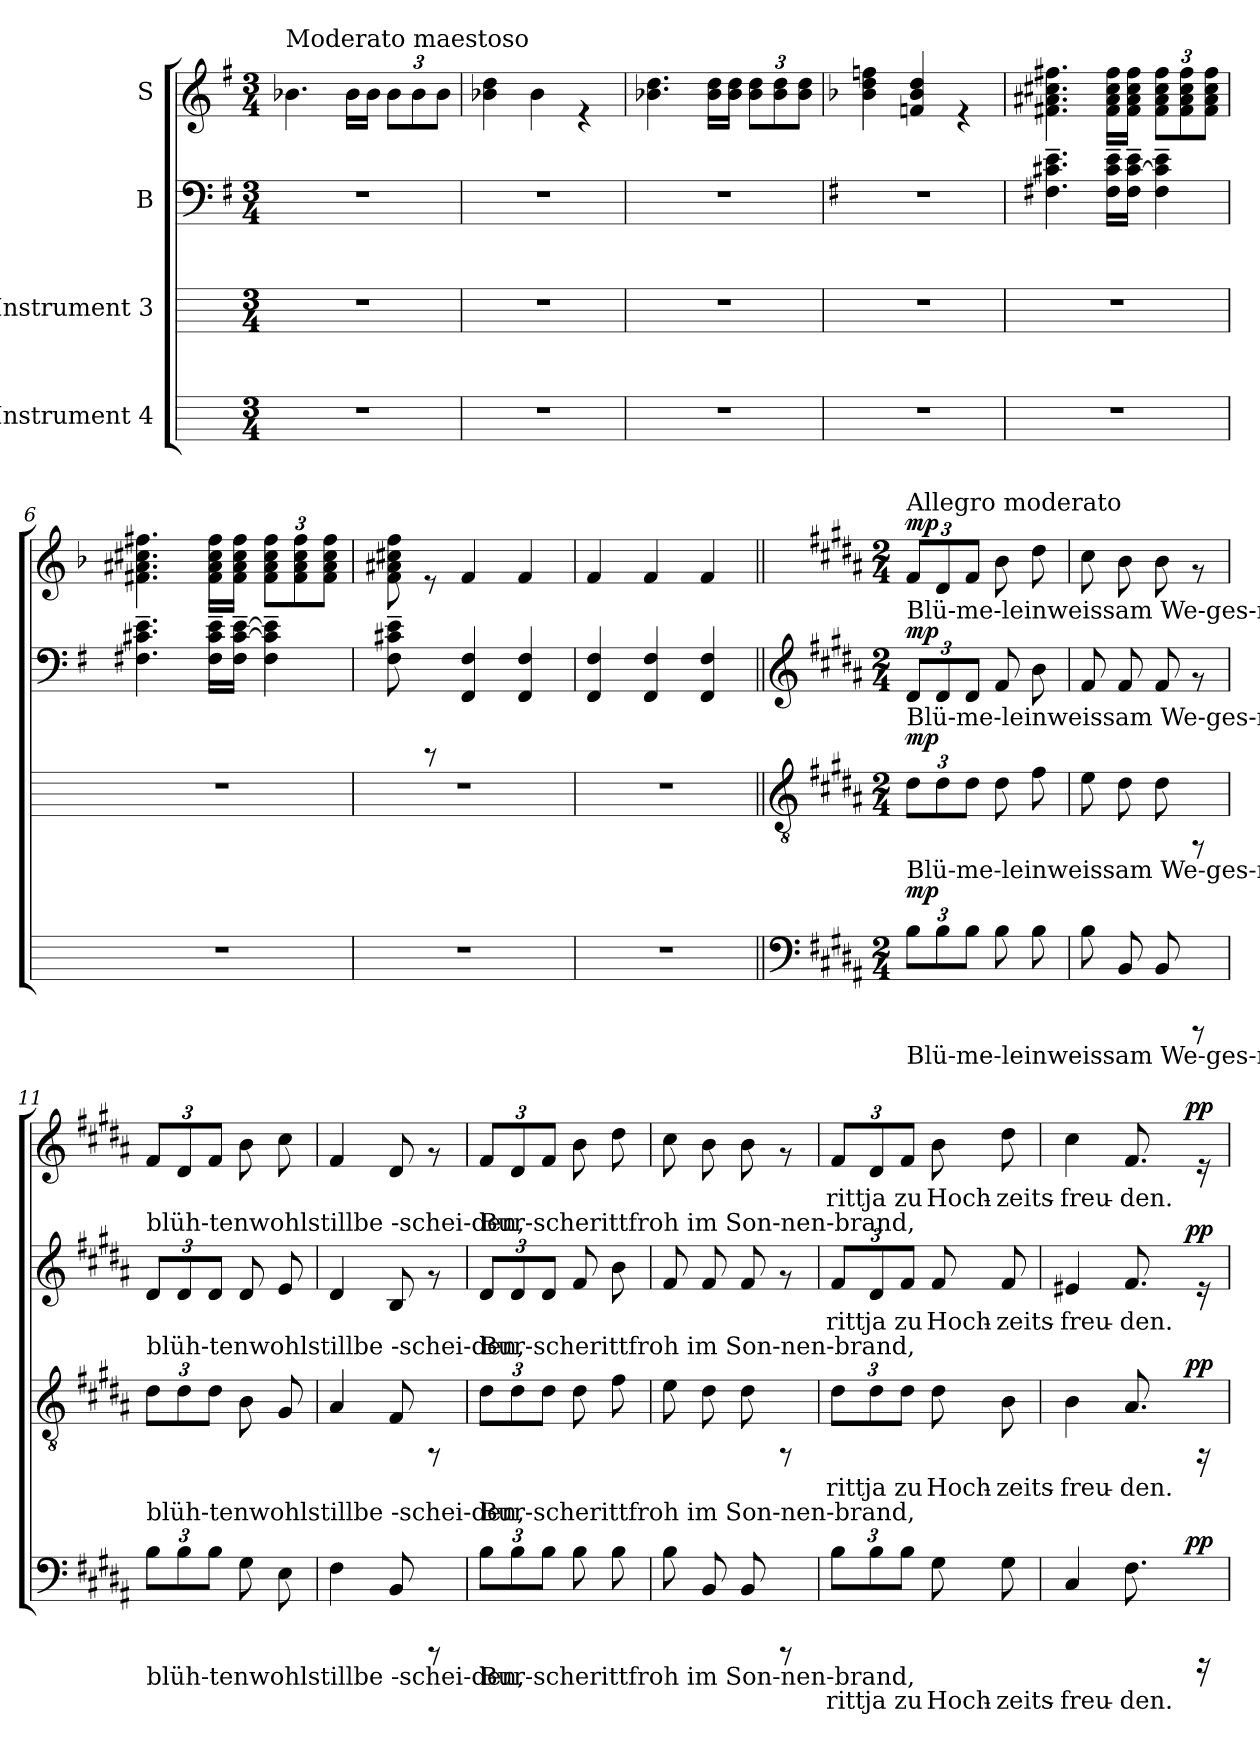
**kern	**text	**dynam	**kern	**text	**dynam	**kern	**text	**dynam	**kern	**text	**dynam
*part4	*part4	*part4	*part3	*part3	*part3	*part2	*part2	*part2	*part1	*part1	*part1
*staff4	*staff4	*staff4	*staff3	*staff3	*staff3	*staff2	*staff2	*staff2	*staff1	*staff1	*staff1
*I"Instrument 4	*	*	*I"Instrument 3	*	*	*I"B	*	*	*I"S	*	*
!!LO:PB:g=z
*stria5	*	*	*stria5	*	*	*stria5	*	*	*stria5	*	*
*	*	*	*	*	*	*clefF4	*	*	*clefG2	*	*
*k[]	*	*	*k[]	*	*	*k[f#]	*	*	*k[f#]	*	*
*C:	*	*	*C:	*	*	*G:	*	*	*G:	*	*
*M3/4	*	*	*M3/4	*	*	*M3/4	*	*	*M3/4	*	*
=1	=1	=1	=1	=1	=1	=1	=1	=1	=1	=1	=1
!	!	!	!	!	!	!	!	!	!LO:TX:a:t=Moderato maestoso	!	!
!	!	!	!	!	!	!	!	!	!	!LO:LY:b:cj	!
2.r	.	.	2.r	.	.	2.r	.	.	4.b-X\	.	.
!	!	!	!	!	!	!	!	!	!	!LO:LY:b:cj	!
.	.	.	.	.	.	.	.	.	16b-\L	.	.
!	!	!	!	!	!	!	!	!	!	!LO:LY:b:cj	!
.	.	.	.	.	.	.	.	.	16b-\J	.	.
*	*	*	*	*	*	*	*	*	*Xbrackettup	*	*
!	!	!	!	!	!	!	!	!	!	!LO:LY:b:cj	!
.	.	.	.	.	.	.	.	.	12b-\L	.	.
!	!	!	!	!	!	!	!	!	!	!LO:LY:b:cj	!
.	.	.	.	.	.	.	.	.	12b-\	.	.
!	!	!	!	!	!	!	!	!	!	!LO:LY:b:cj	!
.	.	.	.	.	.	.	.	.	12b-\J	.	.
=2	=2	=2	=2	=2	=2	=2	=2	=2	=2	=2	=2
!	!	!	!	!	!	!	!	!	!	!LO:LY:b:cj	!
2.r	.	.	2.r	.	.	2.r	.	.	4dd\ 4b-X\	.	.
!	!	!	!	!	!	!	!	!	!	!LO:LY:b:cj	!
.	.	.	.	.	.	.	.	.	4b-\	.	.
.	.	.	.	.	.	.	.	.	4re	.	.
=3	=3	=3	=3	=3	=3	=3	=3	=3	=3	=3	=3
!	!	!	!	!	!	!	!	!	!	!LO:LY:b:cj	!
2.r	.	.	2.r	.	.	2.r	.	.	4.dd\ 4.b-X\	.	.
!	!	!	!	!	!	!	!	!	!	!LO:LY:b:cj	!
.	.	.	.	.	.	.	.	.	16dd\ 16b-\L	.	.
!	!	!	!	!	!	!	!	!	!	!LO:LY:b:cj	!
.	.	.	.	.	.	.	.	.	16dd\ 16b-\J	.	.
!	!	!	!	!	!	!	!	!	!	!LO:LY:b:cj	!
.	.	.	.	.	.	.	.	.	12dd\ 12b-\L	.	.
!	!	!	!	!	!	!	!	!	!	!LO:LY:b:cj	!
.	.	.	.	.	.	.	.	.	12dd\ 12b-\	.	.
!	!	!	!	!	!	!	!	!	!	!LO:LY:b:cj	!
.	.	.	.	.	.	.	.	.	12dd\ 12b-\J	.	.
=4	=4	=4	=4	=4	=4	=4	=4	=4	=4	=4	=4
*	*	*	*	*	*	*	*	*	*k[b-]	*	*
*	*	*	*	*	*	*	*	*	*F:	*	*
!	!	!	!	!	!	!	!	!	!	!LO:LY:b:cj	!
2.r	.	.	2.r	.	.	2.r	.	.	4ffn\ 4dd\ 4b-\	.	.
!	!	!	!	!	!	!	!	!	!	!LO:LY:b:cj	!
.	.	.	.	.	.	.	.	.	4dd/ 4b-/ 4fn/	.	.
.	.	.	.	.	.	.	.	.	4re	.	.
=5	=5	=5	=5	=5	=5	=5	=5	=5	=5	=5	=5
!	!	!	!	!	!	!	!LO:LY:b:cj	!	!	!LO:LY:b:cj	!
2.r	.	.	2.r	.	.	4.e\~> 4.c#X\~> 4.F#X\~>	.	.	4.ff#X\ 4.cc#X\ 4.a#X\ 4.f#X\	.	.
!	!	!	!	!	!	!	!LO:LY:b:cj	!	!	!LO:LY:b:cj	!
.	.	.	.	.	.	16e\~> 16c#\~> 16F#\~>L	.	.	16ff#\ 16cc#\ 16a#\ 16f#\L	.	.
!	!	!	!	!	!	!	!LO:LY:b:cj	!	!	!LO:LY:b:cj	!
.	.	.	.	.	.	16e\~> [>16c#\~> 16F#\~>J	.	.	16ff#\ 16cc#\ 16a#\ 16f#\J	.	.
!	!	!	!	!	!	!	!LO:LY:b:cj	!	!	!LO:LY:b:cj	!
.	.	.	.	.	.	(>4e\~> 4c#\]~> 4F#\~>	.	.	12ff#\ 12cc#\ 12a#\ 12f#\L	.	.
!	!	!	!	!	!	!	!	!	!	!LO:LY:b:cj	!
.	.	.	.	.	.	.	.	.	12ff#\ 12cc#\ 12a#\ 12f#\	.	.
!	!	!	!	!	!	!	!	!	!	!LO:LY:b:cj	!
.	.	.	.	.	.	.	.	.	12ff#\ 12cc#\ 12a#\ 12f#\J	.	.
=6	=6	=6	=6	=6	=6	=6	=6	=6	=6	=6	=6
!	!	!	!	!	!	!	!LO:LY:b:cj	!	!	!LO:LY:b:cj	!
2.r	.	.	2.r	.	.	4.e\~> 4.c#X\~> 4.F#X\~>	.	.	4.ff#X\ 4.cc#X\ 4.a#X\ 4.f#X\	.	.
!	!	!	!	!	!	!	!LO:LY:b:cj	!	!	!LO:LY:b:cj	!
.	.	.	.	.	.	16e\~> 16c#\~> 16F#\~>L	.	.	16ff#\ 16cc#\ 16a#\ 16f#\L	.	.
!	!	!	!	!	!	!	!LO:LY:b:cj	!	!	!LO:LY:b:cj	!
.	.	.	.	.	.	[>16e\~> [>16c#\~> 16F#\~>J	.	.	16ff#\ 16cc#\ 16a#\ 16f#\J	.	.
!	!	!	!	!	!	!	!LO:LY:b:cj	!	!	!LO:LY:b:cj	!
.	.	.	.	.	.	4e\]~> 4c#\]~> 4F#\~>	.	.	12ff#\ 12cc#\ 12a#\ 12f#\L	.	.
!	!	!	!	!	!	!	!	!	!	!LO:LY:b:cj	!
.	.	.	.	.	.	.	.	.	12ff#\ 12cc#\ 12a#\ 12f#\	.	.
!	!	!	!	!	!	!	!	!	!	!LO:LY:b:cj	!
.	.	.	.	.	.	.	.	.	12ff#\ 12cc#\ 12a#\ 12f#\J	.	.
=7	=7	=7	=7	=7	=7	=7	=7	=7	=7	=7	=7
!	!	!	!	!	!	!	!LO:LY:b:cj	!	!	!LO:LY:b:cj	!
2.r	.	.	2.r	.	.	8e\~> 8c#X\~> 8F#\~>	.	.	8ff\ 8cc#X\ 8a#X\ 8f\	.	.
.	.	.	.	.	.	8rBBBB	.	.	8re	.	.
!	!	!	!	!	!	!	!LO:LY:b:cj	!	!	!LO:LY:b:cj	!
.	.	.	.	.	.	4F#/ 4FF#/	.	.	4f/	.	.
!	!	!	!	!	!	!	!LO:LY:b:cj	!	!	!LO:LY:b:cj	!
.	.	.	.	.	.	4F#/ 4FF#/	.	.	4f/	.	.
=8	=8	=8	=8	=8	=8	=8	=8	=8	=8	=8	=8
!	!	!	!	!	!	!	!LO:LY:b:cj	!	!	!LO:LY:b:cj	!
2.r	.	.	2.r	.	.	4F#/ 4FF#/	.	.	4f/	.	.
!	!	!	!	!	!	!	!LO:LY:b:cj	!	!	!LO:LY:b:cj	!
.	.	.	.	.	.	4F#/ 4FF#/	.	.	4f/	.	.
!	!	!	!	!	!	!	!LO:LY:b:cj	!	!	!LO:LY:b:cj	!
.	.	.	.	.	.	4F#/ 4FF#/	.	.	4f/	.	.
!!LO:LB:g=z
=9||	=9||	=9||	=9||	=9||	=9||	=9||	=9||	=9||	=9||	=9||	=9||
*clefF4	*	*	*clefGv2	*	*	*clefG2	*	*	*	*	*
*k[f#c#g#d#a#]	*	*	*k[f#c#g#d#a#]	*	*	*k[f#c#g#d#a#]	*	*	*k[f#c#g#d#a#]	*	*
*B:	*	*	*B:	*	*	*B:	*	*	*B:	*	*
*M2/4	*	*	*M2/4	*	*	*M2/4	*	*	*M2/4	*	*
!	!LO:LY:b:cj	!	!	!LO:LY:b:cj	!	!	!LO:LY:b:cj	!	!	!	!
*	*	*	*	*	*	*	*	*	*brackettup	*	*
!	!	!	!	!	!	!	!	!	!LO:TX:a:t=Allegro moderato	!	!
!	!	!	!	!	!	!LO:TX:a:t=Blü-me-leinweissam We-ges-rand	!	!	!	!	!
!	!	!	!LO:TX:a:t=Blü-me-leinweissam We-ges-rand	!	!	!	!	!	!	!	!
!LO:TX:a:t=Blü-me-leinweissam We-ges-rand	!	!	!	!	!	!	!	!	!	!	!
!LO:TX:b:t=Blü-me-leinweissam We-ges-rand	!	!	!	!	!	!	!	!	!	!	!
!	!	!LO:DY:a	!	!	!LO:DY:a	!	!	!LO:DY:a	!	!LO:LY:b:cj	!LO:DY:a
12B\L	.	mp	12d#\L	.	mp	12d#/L	.	mp	12f#/L	.	mp
!	!LO:LY:b:cj	!	!	!LO:LY:b:cj	!	!	!LO:LY:b:cj	!	!	!LO:LY:b:cj	!
12B\	.	.	12d#\	.	.	12d#/	.	.	12d#/	.	.
!	!LO:LY:b:cj	!	!	!LO:LY:b:cj	!	!	!LO:LY:b:cj	!	!	!LO:LY:b:cj	!
12B\J	.	.	12d#\J	.	.	12d#/J	.	.	12f#/J	.	.
!	!LO:LY:b:cj	!	!	!LO:LY:b:cj	!	!	!LO:LY:b:cj	!	!	!LO:LY:b:cj	!
8B\	.	.	8d#\	.	.	8f#/	.	.	8b\	.	.
!	!LO:LY:b:cj	!	!	!LO:LY:b:cj	!	!	!LO:LY:b:cj	!	!	!LO:LY:b:cj	!
8B\	.	.	8f#\	.	.	8b\	.	.	8dd#\	.	.
=10	=10	=10	=10	=10	=10	=10	=10	=10	=10	=10	=10
!	!LO:LY:b:cj	!	!	!LO:LY:b:cj	!	!	!LO:LY:b:cj	!	!	!LO:LY:b:cj	!
8B\	.	.	8e\	.	.	8f#/	.	.	8cc#\	.	.
!	!LO:LY:b:cj	!	!	!LO:LY:b:cj	!	!	!LO:LY:b:cj	!	!	!LO:LY:b:cj	!
8BB/	.	.	8d#\	.	.	8f#/	.	.	8b\	.	.
!	!LO:LY:b:cj	!	!	!LO:LY:b:cj	!	!	!LO:LY:b:cj	!	!	!LO:LY:b:cj	!
8BB/	.	.	8d#\	.	.	8f#/	.	.	8b\	.	.
8rCCC	.	.	8rFF	.	.	8rf	.	.	8rf	.	.
=11	=11	=11	=11	=11	=11	=11	=11	=11	=11	=11	=11
!	!	!	!	!	!	!LO:TX:a:t=blüh-tenwohlstillbe -schei-den,	!	!	!	!	!
!	!	!	!LO:TX:a:t=blüh-tenwohlstillbe -schei-den,	!	!	!	!	!	!	!	!
!LO:TX:a:t=blüh-tenwohlstillbe -schei-den,	!	!	!	!	!	!	!	!	!	!	!
!LO:TX:b:t=blüh-tenwohlstillbe -schei-den,	!	!	!	!	!	!	!	!	!	!	!
!	!LO:LY:b:cj	!	!	!LO:LY:b:cj	!	!	!LO:LY:b:cj	!	!	!LO:LY:b:cj	!
12B\L	.	.	12d#\L	.	.	12d#/L	.	.	12f#/L	.	.
!	!LO:LY:b:cj	!	!	!LO:LY:b:cj	!	!	!LO:LY:b:cj	!	!	!LO:LY:b:cj	!
12B\	.	.	12d#\	.	.	12d#/	.	.	12d#/	.	.
!	!LO:LY:b:cj	!	!	!LO:LY:b:cj	!	!	!LO:LY:b:cj	!	!	!LO:LY:b:cj	!
12B\J	.	.	12d#\J	.	.	12d#/J	.	.	12f#/J	.	.
!	!LO:LY:b:cj	!	!	!LO:LY:b:cj	!	!	!LO:LY:b:cj	!	!	!LO:LY:b:cj	!
8G#\	.	.	8B\	.	.	8d#/	.	.	8b\	.	.
!	!LO:LY:b:cj	!	!	!LO:LY:b:cj	!	!	!LO:LY:b:cj	!	!	!LO:LY:b:cj	!
8E\	.	.	8G#/	.	.	8e/	.	.	8cc#\	.	.
=12	=12	=12	=12	=12	=12	=12	=12	=12	=12	=12	=12
!	!LO:LY:b:cj	!	!	!LO:LY:b:cj	!	!	!LO:LY:b:cj	!	!	!LO:LY:b:cj	!
4F#\	.	.	4A#/	.	.	4d#/	.	.	4f#/	.	.
!	!LO:LY:b:cj	!	!	!LO:LY:b:cj	!	!	!LO:LY:b:cj	!	!	!LO:LY:b:cj	!
8BB/	.	.	8F#/	.	.	8B/	.	.	8d#/	.	.
8rCCC	.	.	8rFF	.	.	8rf	.	.	8rf	.	.
=13	=13	=13	=13	=13	=13	=13	=13	=13	=13	=13	=13
!	!	!	!	!	!	!LO:TX:a:t=Bur-scherittfroh im Son-nen-brand,	!	!	!	!	!
!	!	!	!LO:TX:a:t=Bur-scherittfroh im Son-nen-brand,	!	!	!	!	!	!	!	!
!LO:TX:a:t=Bur-scherittfroh im Son-nen-brand,	!	!	!	!	!	!	!	!	!	!	!
!LO:TX:b:t=Bur-scherittfroh im Son-nen-brand,	!	!	!	!	!	!	!	!	!	!	!
!	!LO:LY:b:cj	!	!	!LO:LY:b:cj	!	!	!LO:LY:b:cj	!	!	!LO:LY:b:cj	!
12B\L	.	.	12d#\L	.	.	12d#/L	.	.	12f#/L	.	.
!	!LO:LY:b:cj	!	!	!LO:LY:b:cj	!	!	!LO:LY:b:cj	!	!	!LO:LY:b:cj	!
12B\	.	.	12d#\	.	.	12d#/	.	.	12d#/	.	.
!	!LO:LY:b:cj	!	!	!LO:LY:b:cj	!	!	!LO:LY:b:cj	!	!	!LO:LY:b:cj	!
12B\J	.	.	12d#\J	.	.	12d#/J	.	.	12f#/J	.	.
!	!LO:LY:b:cj	!	!	!LO:LY:b:cj	!	!	!LO:LY:b:cj	!	!	!LO:LY:b:cj	!
8B\	.	.	8d#\	.	.	8f#/	.	.	8b\	.	.
!	!LO:LY:b:cj	!	!	!LO:LY:b:cj	!	!	!LO:LY:b:cj	!	!	!LO:LY:b:cj	!
8B\	.	.	8f#\	.	.	8b\	.	.	8dd#\	.	.
=14	=14	=14	=14	=14	=14	=14	=14	=14	=14	=14	=14
!	!LO:LY:b:cj	!	!	!LO:LY:b:cj	!	!	!LO:LY:b:cj	!	!	!LO:LY:b:cj	!
8B\	.	.	8e\	.	.	8f#/	.	.	8cc#\	.	.
!	!LO:LY:b:cj	!	!	!LO:LY:b:cj	!	!	!LO:LY:b:cj	!	!	!LO:LY:b:cj	!
8BB/	.	.	8d#\	.	.	8f#/	.	.	8b\	.	.
!	!LO:LY:b:cj	!	!	!LO:LY:b:cj	!	!	!LO:LY:b:cj	!	!	!LO:LY:b:cj	!
8BB/	.	.	8d#\	.	.	8f#/	.	.	8b\	.	.
8rCCC	.	.	8rFF	.	.	8rf	.	.	8rf	.	.
!!LO:LB:g=z
=15	=15	=15	=15	=15	=15	=15	=15	=15	=15	=15	=15
!	!LO:LY:b:cj	!	!	!LO:LY:b:cj	!	!	!LO:LY:b:cj	!	!	!LO:LY:b:cj	!
12B\L	ritt	.	12d#\L	ritt	.	12f#/L	ritt	.	12f#/L	ritt	.
!	!LO:LY:b:cj	!	!	!LO:LY:b:cj	!	!	!LO:LY:b:cj	!	!	!LO:LY:b:cj	!
12B\	ja	.	12d#\	ja	.	12d#/	ja	.	12d#/	ja	.
!	!LO:LY:b:cj	!	!	!LO:LY:b:cj	!	!	!LO:LY:b:cj	!	!	!LO:LY:b:cj	!
12B\J	zu	.	12d#\J	zu	.	12f#/J	zu	.	12f#/J	zu	.
!	!LO:LY:b:cj	!	!	!LO:LY:b:cj	!	!	!LO:LY:b:cj	!	!	!LO:LY:b:cj	!
8G#\	Hoch-	.	8d#\	Hoch-	.	8f#/	Hoch-	.	8b\	Hoch-	.
!	!LO:LY:b:cj	!	!	!LO:LY:b:cj	!	!	!LO:LY:b:cj	!	!	!LO:LY:b:cj	!
8G#\	-zeits-	.	8B\	-zeits-	.	8f#/	-zeits-	.	8dd#\	-zeits-	.
=16	=16	=16	=16	=16	=16	=16	=16	=16	=16	=16	=16
!	!LO:LY:b:cj	!	!	!LO:LY:b:cj	!	!	!LO:LY:b:cj	!	!	!LO:LY:b:cj	!
*^	*	*	*^	*	*	*^	*	*	*^	*	*
4C#/	4ryy	-freu-	.	4B\	4ryy	-freu-	.	4e#X/	4ryy	-freu-	.	4cc#\	4ryy	-freu-	.
!	!	!LO:LY:b:cj	!	!	!	!LO:LY:b:cj	!	!	!	!LO:LY:b:cj	!	!	!	!LO:LY:b:cj	!
8.F#\	8ryy	-den.	.	8.A#/	8ryy	-den.	.	8.f#/	8ryy	-den.	.	8.f#/	8ryy	-den.	.
.	32.ryy	.	.	.	32.ryy	.	.	.	32.ryy	.	.	.	32.ryy	.	.
!	!	!	!LO:DY:a	!	!	!	!LO:DY:a	!	!	!	!LO:DY:a	!	!	!	!LO:DY:a
.	16ryy	.	pp	.	16ryy	.	pp	.	16ryy	.	pp	.	16ryy	.	pp
16rBBBB	.	.	.	16rEE	.	.	.	16re	.	.	.	16re	.	.	.
.	64ryy	.	.	.	64ryy	.	.	.	64ryy	.	.	.	64ryy	.	.
*v	*v	*	*	*	*	*	*	*v	*v	*	*	*v	*v	*	*
*	*	*	*v	*v	*	*	*	*	*	*	*	*
=	=	=	=	=	=	=	=	=	=	=	=
*-	*-	*-	*-	*-	*-	*-	*-	*-	*-	*-	*-
